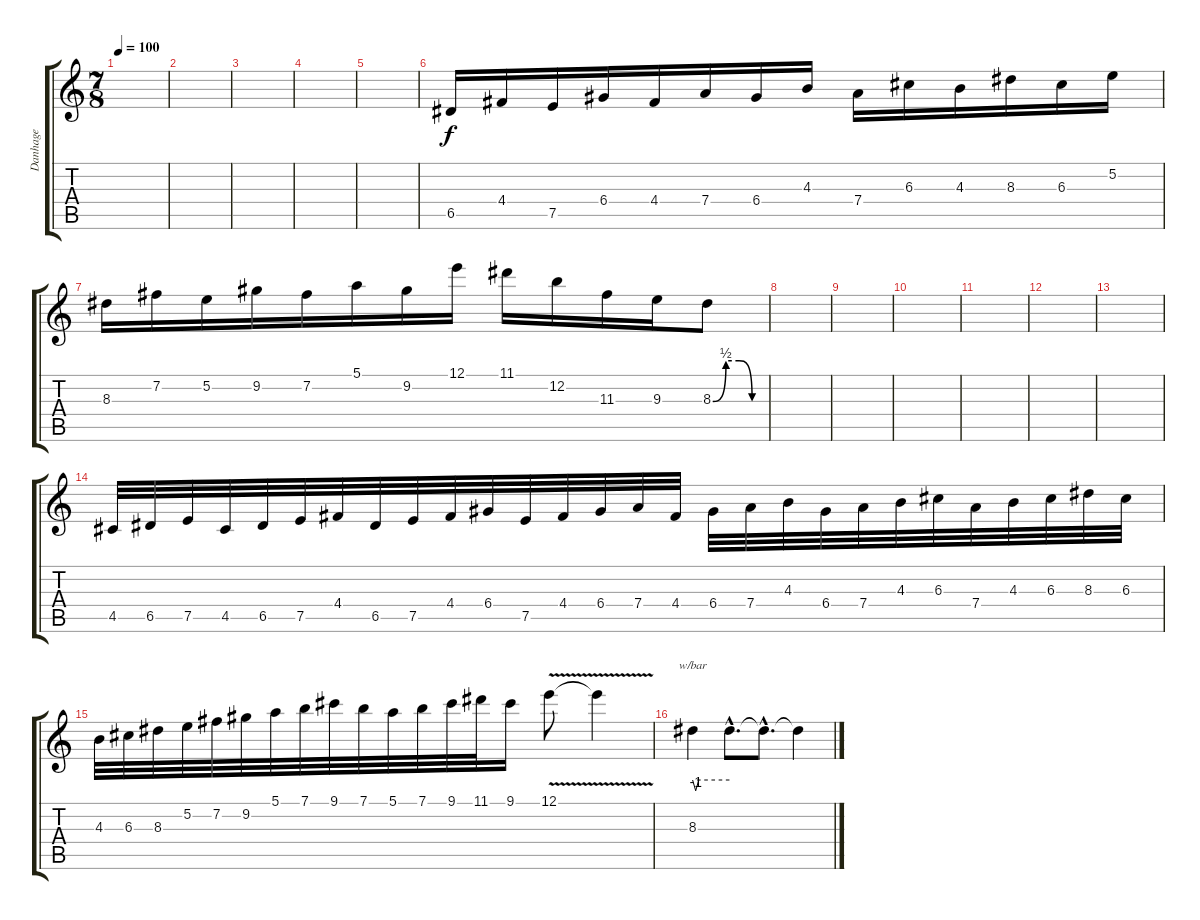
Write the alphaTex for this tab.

\track ("Danhage" "Danhage") {instrument distortionguitar}
\staff {score tabs}
\tuning (E4 B3 G3 D3 A2 D2) {hide}
\ts (7 8)
\tempo 100
\clef g2
\ks c
|
|
|
|
|
6.5.16 4.4.16 7.5.16 6.4.16 4.4.16 7.4.16 6.4.16 4.3.16 7.4.16 6.3.16 4.3.16 8.3.16 6.3.16 5.2.16 |
8.3.16 7.2.16 5.2.16 9.2.16 7.2.16 5.1.16 9.2.16 12.1.16 11.1.16 12.2.16 11.3.16 9.3.16 8.3{be (custom 0 0 15 2 30 2 45 0 60 0)}.8 |
|
|
|
|
|
|
4.5.32 6.5.32 7.5.32 4.5.32 6.5.32 7.5.32 4.4.32 6.5.32 7.5.32 4.4.32 6.4.32 7.5.32 4.4.32 6.4.32 7.4.32 4.4.32 6.4.32 7.4.32 4.3.32 6.4.32 7.4.32 4.3.32 6.3.32 7.4.32 4.3.32 6.3.32 8.3.32 6.3.32 |
4.3.32 6.3.32 8.3.32 5.2.32 7.2.32 9.2.32 5.1.32 7.1.32 9.1.32 7.1.32 5.1.32 7.1.32 9.1.32 11.1.32 9.1.16 12.1{v}.8 12.1{t}.4 |
8.3.4{tbe (custom default 0 0 5 -4 10 0 60 0)} 8.3{hac t}.8{d} 8.3{hac t}.8{d} 8.3{t}.4
